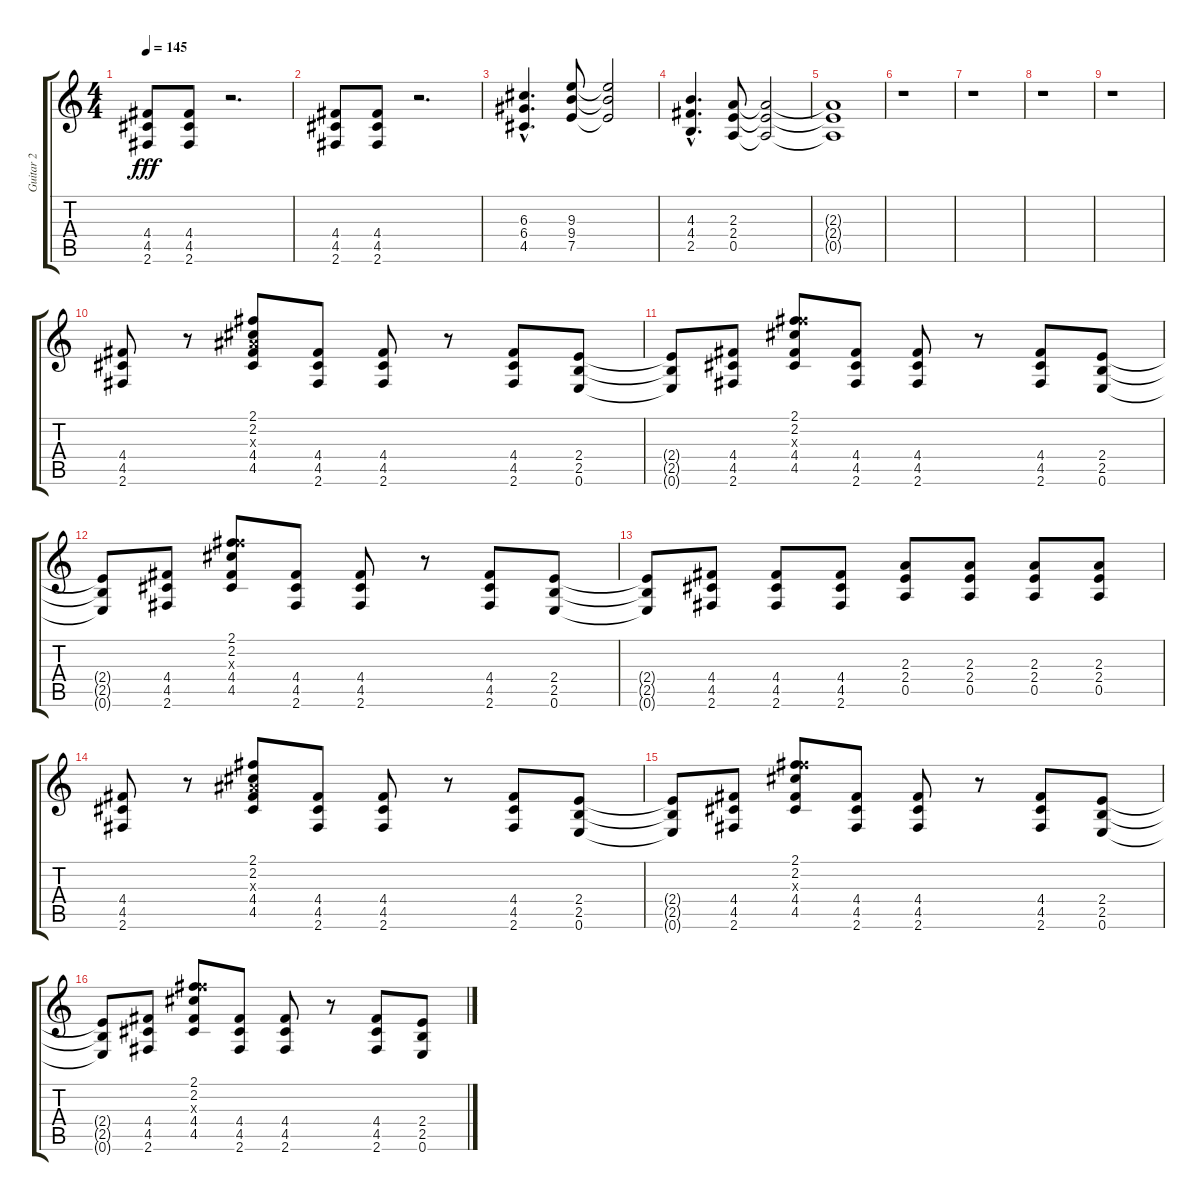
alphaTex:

\track ("Guitar 2" "Guitar 2") {instrument distortionguitar}
\staff {score tabs}
\tuning (E4 B3 G3 D3 A2 E2) {hide}
\ts (4 4)
\tempo 145
\clef g2
\ks c
(4.4 4.5 2.6).8{dy fff} (4.4 4.5 2.6).8 r.2{d} |
(4.4 4.5 2.6).8 (4.4 4.5 2.6).8 r.2{d} |
(6.3{hac} 6.4{hac} 4.5{hac}).4{d} (9.3 9.4 7.5).8 (9.3{t} 9.4{t} 7.5{t}).2 |
(4.3{hac} 4.4{hac} 2.5{hac}).4{d} (2.3 2.4 0.5).8 (2.3{t} 2.4{t} 0.5{t}).2 |
(2.3{t} 2.4{t} 0.5{t}).1 |
r.1 |
r.1 |
r.1 |
r.1 |
(4.4 4.5 2.6).8 r.8 (2.1 2.2 3.3{x} 4.4 4.5).8 (4.4 4.5 2.6).8 (4.4 4.5 2.6).8 r.8 (4.4 4.5 2.6).8 (2.4 2.5 0.6).8 |
(2.4{t} 2.5{t} 0.6{t}).8 (4.4 4.5 2.6).8 (2.1 2.2 11.3{x} 4.4 4.5).8 (4.4 4.5 2.6).8 (4.4 4.5 2.6).8 r.8 (4.4 4.5 2.6).8 (2.4 2.5 0.6).8 |
(2.4{t} 2.5{t} 0.6{t}).8 (4.4 4.5 2.6).8 (2.1 2.2 11.3{x} 4.4 4.5).8 (4.4 4.5 2.6).8 (4.4 4.5 2.6).8 r.8 (4.4 4.5 2.6).8 (2.4 2.5 0.6).8 |
(2.4{t} 2.5{t} 0.6{t}).8 (4.4 4.5 2.6).8 (4.4 4.5 2.6).8 (4.4 4.5 2.6).8 (2.3 2.4 0.5).8 (2.3 2.4 0.5).8 (2.3 2.4 0.5).8 (2.3 2.4 0.5).8 |
(4.4 4.5 2.6).8 r.8 (2.1 2.2 3.3{x} 4.4 4.5).8 (4.4 4.5 2.6).8 (4.4 4.5 2.6).8 r.8 (4.4 4.5 2.6).8 (2.4 2.5 0.6).8 |
(2.4{t} 2.5{t} 0.6{t}).8 (4.4 4.5 2.6).8 (2.1 2.2 11.3{x} 4.4 4.5).8 (4.4 4.5 2.6).8 (4.4 4.5 2.6).8 r.8 (4.4 4.5 2.6).8 (2.4 2.5 0.6).8 |
(2.4{t} 2.5{t} 0.6{t}).8 (4.4 4.5 2.6).8 (2.1 2.2 11.3{x} 4.4 4.5).8 (4.4 4.5 2.6).8 (4.4 4.5 2.6).8 r.8 (4.4 4.5 2.6).8 (2.4 2.5 0.6).8
